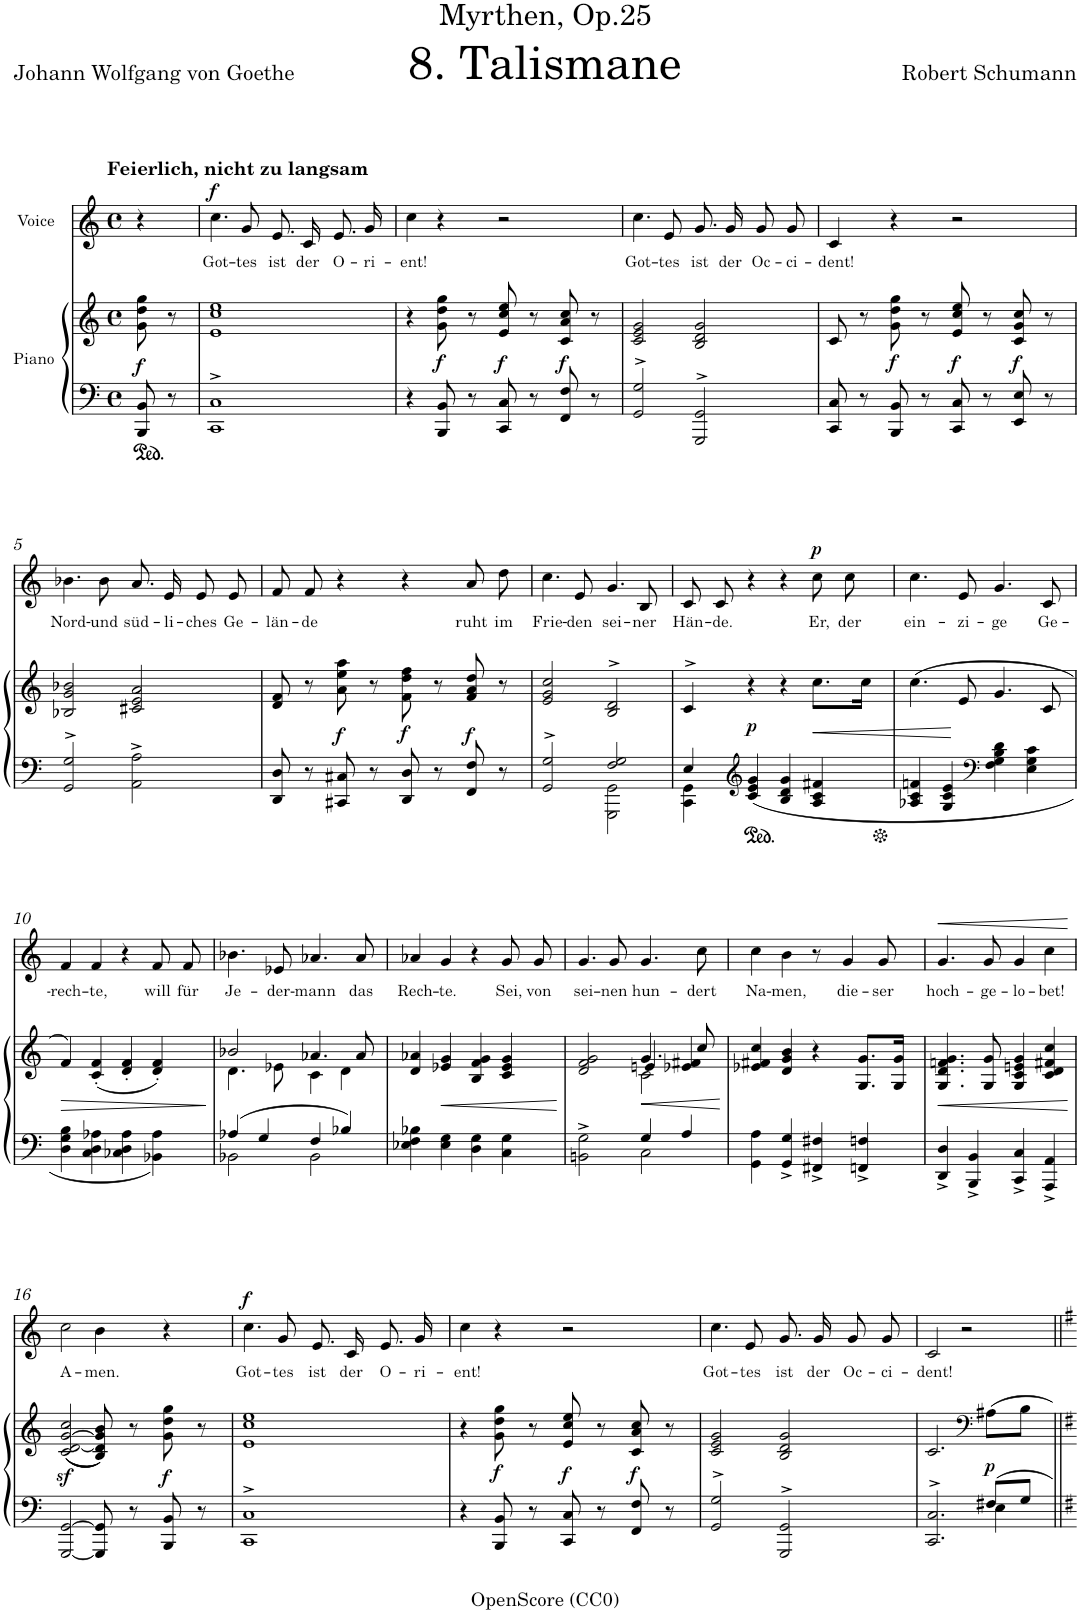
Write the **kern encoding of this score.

**kern	**kern	**dynam	**kern	**text	**dynam
*part2	*part2	*part2	*part1	*part1	*part1
*staff3	*staff2	*staff2/3	*staff1	*staff1	*staff1
*I"Piano	*	*	*I"Voice	*	*
*I'Pno	*	*	*	*	*
*clefF4	*clefG2	*	*clefG2	*	*
*k[]	*k[]	*	*k[]	*	*
*M4/4	*M4/4	*	*M4/4	*	*
*met(c)	*met(c)	*	*met(c)	*	*
=	=	=	=	=	=
!	!	!	!LO:TX:a:B:t=Feierlich, nicht zu langsam	!	!
!	!	!LO:DY:b	!	!	!
8BBB/ 8BB/	8g\ 8dd\ 8gg\	f	4r	.	.
8r	8r	.	.	.	.
=1	=1	=1	=1	=1	=1
!	!	!	!	!LO:LY:b	!LO:DY:a
1CC^> 1C^>	1e 1cc 1ee	.	4.cc\	Got-	f
!	!	!	!	!LO:LY:b	!
.	.	.	8g/	-tes	.
!	!	!	!	!LO:LY:b	!
.	.	.	8.e/L	ist	.
!	!	!	!	!LO:LY:b	!
.	.	.	16c/Jk	der	.
!	!	!	!	!LO:LY:b	!
.	.	.	8.e/L	O-	.
!	!	!	!	!LO:LY:b	!
.	.	.	16g/Jk	-ri-	.
=2	=2	=2	=2	=2	=2
!	!	!	!	!LO:LY:b	!
4r	4r	.	4cc\	-ent!	.
!	!	!LO:DY:b	!	!	!
8BBB/ 8BB/	8g\ 8dd\ 8gg\	f	4r	.	.
8r	8r	.	.	.	.
!	!	!LO:DY:b	!	!	!
8CC/ 8C/	8e/ 8cc/ 8ee/	f	2r	.	.
8r	8r	.	.	.	.
!	!	!LO:DY:b	!	!	!
8FF/ 8F/	8c/ 8a/ 8cc/	f	.	.	.
8r	8r	.	.	.	.
=3	=3	=3	=3	=3	=3
!	!	!	!	!LO:LY:b	!
2GG/^> 2G/^>	2c/ 2e/ 2g/	.	4.cc\	Got-	.
!	!	!	!	!LO:LY:b	!
.	.	.	8e/	-tes	.
!	!	!	!	!LO:LY:b	!
2GGG/^> 2GG/^>	2B/ 2d/ 2g/	.	8.g/L	ist	.
!	!	!	!	!LO:LY:b	!
.	.	.	16g/Jk	der	.
!	!	!	!	!LO:LY:b	!
.	.	.	8g/L	Oc-	.
!	!	!	!	!LO:LY:b	!
.	.	.	8g/J	-ci-	.
=4	=4	=4	=4	=4	=4
!	!	!	!	!LO:LY:b	!
8CC/ 8C/	8c/	.	4c/	-dent!	.
8r	8r	.	.	.	.
!	!	!LO:DY:b	!	!	!
8BBB/ 8BB/	8g\ 8dd\ 8gg\	f	4r	.	.
8r	8r	.	.	.	.
!	!	!LO:DY:b	!	!	!
8CC/ 8C/	8e/ 8cc/ 8ee/	f	2r	.	.
8r	8r	.	.	.	.
!	!	!LO:DY:b	!	!	!
8EE/ 8E/	8c/ 8g/ 8cc/	f	.	.	.
8r	8r	.	.	.	.
!!LO:LB:g=z
=5	=5	=5	=5	=5	=5
!	!	!	!	!LO:LY:b	!
2GG/^> 2G/^>	2B-X/ 2g/ 2b-X/	.	4.b-X\	Nord-	.
!	!	!	!	!LO:LY:b	!
.	.	.	8b-\	-und	.
!	!	!	!	!LO:LY:b	!
2AA\^> 2A\^>	2c#X/ 2e/ 2a/	.	8.a/L	süd-	.
!	!	!	!	!LO:LY:b	!
.	.	.	16e/Jk	-li-	.
!	!	!	!	!LO:LY:b	!
.	.	.	8e/L	-ches	.
!	!	!	!	!LO:LY:b	!
.	.	.	8e/J	Ge-	.
=6	=6	=6	=6	=6	=6
!	!	!	!	!LO:LY:b	!
8DD/ 8D/	8d/ 8f/	.	8f/L	-län-	.
!	!	!	!	!LO:LY:b	!
8r	8r	.	8f/J	-de	.
!	!	!LO:DY:b	!	!	!
8CC#X/ 8C#X/	8a\ 8ee\ 8aa\	f	4r	.	.
8r	8r	.	.	.	.
!	!	!LO:DY:b	!	!	!
8DD/ 8D/	8f\ 8dd\ 8ff\	f	4r	.	.
8r	8r	.	.	.	.
!	!	!LO:DY:b	!	!LO:LY:b	!
8FF/ 8F/	8f/ 8a/ 8dd/	f	8a\L	ruht	.
!	!	!	!	!LO:LY:b	!
8r	8r	.	8dd\J	im	.
=7	=7	=7	=7	=7	=7
*^	*	*	*	*	*
!	!	!	!	!	!LO:LY:b	!
2GG/^> 2G/^>	2ryy	2e/ 2g/ 2cc/	.	4.cc\	Frie-	.
!	!	!	!	!	!LO:LY:b	!
.	.	.	.	8e/	-den	.
!	!	!	!	!	!LO:LY:b	!
2F/ 2G/	2GGG\ 2GG\	2B/^> 2d/^>	.	4.g/	sei-	.
!	!	!	!	!	!LO:LY:b	!
.	.	.	.	8B/	-ner	.
=8	=8	=8	=8	=8	=8	=8
!	!	!	!	!	!LO:LY:b	!
4E/	4CC\ 4GG\	4c^>/	.	8c/L	Hän-	.
!	!	!	!	!	!LO:LY:b	!
.	.	.	.	8c/J	-de.	.
*clefG2	*	*	*	*	*	*
!	!	!	!LO:DY:a=2	!	!	!
4c/ 4e/ 4g/	2.ryy	4r	p	4r	.	.
4B/ 4d/ 4g/	.	4r	.	4r	.	.
!	!	!	!LO:HP:b	!	!LO:LY:b	!LO:DY:a
4A/ 4c/ 4f#X/	.	8.cc\L	<	8cc\L	Er,	p
!	!	!	!	!	!LO:LY:b	!
.	.	.	.	8cc\J	der	.
.	.	16cc\Jk	.	.	.	.
*v	*v	*	*	*	*	*
=9	=9	=9	=9	=9	=9
!	!	!	!	!LO:LY:b	!
4A-X/ 4c/ 4fn/	(4.cc\	.	4.cc\	ein-	.
4G/ 4c/ 4e/	.	.	.	.	.
!	!	!	!	!LO:LY:b	!
.	8e/	[	8e/	-zi-	.
*clefF4	*	*	*	*	*
!	!	!	!	!LO:LY:b	!
4F\ 4G\ 4B\ 4d\	4.g/	.	4.g/	-ge	.
4E\ 4G\ 4c\	.	.	.	.	.
!	!	!	!	!LO:LY:b	!
.	8c/	.	8c/	Ge-	.
!!LO:LB:g=z
=10	=10	=10	=10	=10	=10
!	!	!LO:HP:b	!	!LO:LY:b	!
4D\ 4G\ 4B\	4f/)	>	4f/	-rech-	.
!	!	!	!	!LO:LY:b	!
4C\ 4D\ 4A-X\	(4c/' 4f/'	.	4f/	-te,	.
4C-X\ 4D\ 4A-\	4d/' 4f/'	.	4r	.	.
!	!	!	!	!LO:LY:b	!
4BB-X\ 4A-\	4d/' 4f/')	.	8f/L	will	.
!	!	!	!	!LO:LY:b	!
.	.	.	8f/J	für	.
.	.	]	.	.	.
=11	=11	=11	=11	=11	=11
*^	*^	*	*	*	*
!	!	!	!	!	!	!LO:LY:b	!
4A-X/	2BB-X\	2b-X/	4.d\	.	4.b-X\	Je-	.
4G/	.	.	.	.	.	.	.
!	!	!	!	!	!	!LO:LY:b	!
.	.	.	8e-X\	.	8e-X/	-der-	.
!	!	!	!	!	!	!LO:LY:b	!
4F/	2BB-\	4.a-X/	4c\	.	4.a-X/	-mann	.
4B-X/	.	.	4d\	.	.	.	.
!	!	!	!	!	!	!LO:LY:b	!
.	.	8a-/	.	.	8a-/	das	.
*v	*v	*	*	*	*	*	*
*	*v	*v	*	*	*	*
=12	=12	=12	=12	=12	=12
!	!	!	!	!LO:LY:b	!
4E-X\ 4F\ 4B-X\	4d/ 4a-X/	.	4a-X/	Rech-	.
!	!	!LO:HP:b	!	!LO:LY:b	!
4E-\ 4G\	4e-X/ 4g/	<	4g/	-te.	.
4D\ 4G\	4B/ 4f/ 4g/	.	4r	.	.
!	!	!	!	!LO:LY:b	!
4C\ 4G\	4c/ 4e-/ 4g/	.	8g/L	Sei,	.
!	!	!	!	!LO:LY:b	!
.	.	.	8g/J	von	.
.	.	[	.	.	.
=13	=13	=13	=13	=13	=13
*^	*^	*	*	*	*
*	*	*	*^	*	*	*	*
!	!	!	!	!	!	!	!LO:LY:b	!
2BBn\^ 2G\^	2ryy	2d/ 2f/ 2g/	2ryy	2ryy	.	4.g/	sei-	.
!	!	!	!	!	!	!	!LO:LY:b	!
.	.	.	.	.	.	8g/	-nen	.
!	!	!	!	!	!LO:HP:b	!	!LO:LY:b	!
4G/	2C\	4.g/	2c\	4en/	<	4.g/	hun-	.
4A/	.	.	.	4e-X/ 4f#X/	.	.	.	.
!	!	!	!	!	!	!	!LO:LY:b	!
.	.	8cc/	.	.	.	8cc\	-dert	.
*v	*v	*	*	*	*	*	*	*
*	*v	*v	*v	*	*	*	*
.	.	[	.	.	.
=14	=14	=14	=14	=14	=14
!	!	!	!	!LO:LY:b	!
4GG\ 4A\	4e-X/ 4f#X/ 4cc/	.	4cc\	Na-	.
!	!	!	!	!LO:LY:b	!
4GG/^ 4G/^	4d/ 4g/ 4b/	.	4b\	-men,	.
4FF#X/^ 4F#X/^	4r	.	8r	.	.
!	!	!	!	!LO:LY:b	!
.	.	.	4g/	die-	.
4FFn/^ 4Fn/^	8.G/ 8.g/L	.	.	.	.
!	!	!	!	!LO:LY:b	!
.	.	.	8g/	-ser	.
.	16G/ 16g/Jk	.	.	.	.
=15	=15	=15	=15	=15	=15
!	!	!LO:HP:b	!	!LO:LY:b	!LO:HP:b
4DD/^ 4D/^	4.G/ 4.d/ 4.fn/ 4.g/	<	4.g/	hoch-	<
4BBB/^ 4BB/^	.	.	.	.	.
!	!	!	!	!LO:LY:b	!
.	8G/ 8g/	.	8g/	-ge-	.
!	!	!	!	!LO:LY:b	!
4CC/^ 4C/^	4G/ 4c/ 4en/ 4g/	.	4g/	-lo-	.
!	!	!	!	!LO:LY:b	!
4AAA/^ 4AA/^	4c/ 4d/ 4f#X/ 4cc/	.	4cc\	-bet!	.
.	.	[	.	.	[
!!LO:LB:g=z
=16	=16	=16	=16	=16	=16
!	!	!	!	!LO:LY:b	!
[2GGG/ [2GG/	(<(2c/z< [<2d/z< [>2g/z< 2cc/z<	.	2cc\	A-	.
!	!	!	!	!LO:LY:b	!
8GGG/] 8GG/]	8B/ 8d/] 8g/] 8b/))	.	4b\	-men.	.
8r	8r	.	.	.	.
!	!	!LO:DY:b	!	!	!
8BBB/ 8BB/	8g\ 8dd\ 8gg\	f	4r	.	.
8r	8r	.	.	.	.
=17	=17	=17	=17	=17	=17
!	!	!	!	!LO:LY:b	!LO:DY:a
1CC^> 1C^>	1e 1cc 1ee	.	4.cc\	Got-	f
!	!	!	!	!LO:LY:b	!
.	.	.	8g/	-tes	.
!	!	!	!	!LO:LY:b	!
.	.	.	8.e/L	ist	.
!	!	!	!	!LO:LY:b	!
.	.	.	16c/Jk	der	.
!	!	!	!	!LO:LY:b	!
.	.	.	8.e/L	O-	.
!	!	!	!	!LO:LY:b	!
.	.	.	16g/Jk	-ri-	.
=18	=18	=18	=18	=18	=18
!	!	!	!	!LO:LY:b	!
4r	4r	.	4cc\	-ent!	.
!	!	!LO:DY:b	!	!	!
8BBB/ 8BB/	8g\ 8dd\ 8gg\	f	4r	.	.
8r	8r	.	.	.	.
!	!	!LO:DY:b	!	!	!
8CC/ 8C/	8e/ 8cc/ 8ee/	f	2r	.	.
8r	8r	.	.	.	.
!	!	!LO:DY:b	!	!	!
8FF/ 8F/	8c/ 8a/ 8cc/	f	.	.	.
8r	8r	.	.	.	.
=19	=19	=19	=19	=19	=19
!	!	!	!	!LO:LY:b	!
2GG/^> 2G/^>	2c/ 2e/ 2g/	.	4.cc\	Got-	.
!	!	!	!	!LO:LY:b	!
.	.	.	8e/	-tes	.
!	!	!	!	!LO:LY:b	!
2GGG/^> 2GG/^>	2B/ 2d/ 2g/	.	8.g/L	ist	.
!	!	!	!	!LO:LY:b	!
.	.	.	16g/Jk	der	.
!	!	!	!	!LO:LY:b	!
.	.	.	8g/L	Oc-	.
!	!	!	!	!LO:LY:b	!
.	.	.	8g/J	-ci-	.
=20	=20	=20	=20	=20	=20
*^	*	*	*	*	*
!	!	!	!	!	!LO:LY:b	!
2.CC/^> 2.C/^>	2.ryy	2.c/	.	2c/	-dent!	.
.	.	.	.	2r	.	.
*	*	*clefF4	*	*	*	*
!	!	!	!LO:DY:b	!	!	!
8F#X/L	4E\	8A#X\L	p	.	.	.
8G/J	.	8B\J	.	.	.	.
*v	*v	*	*	*	*	*
=||	=||	=||	=||	=||	=||
*-	*-	*-	*-	*-	*-
